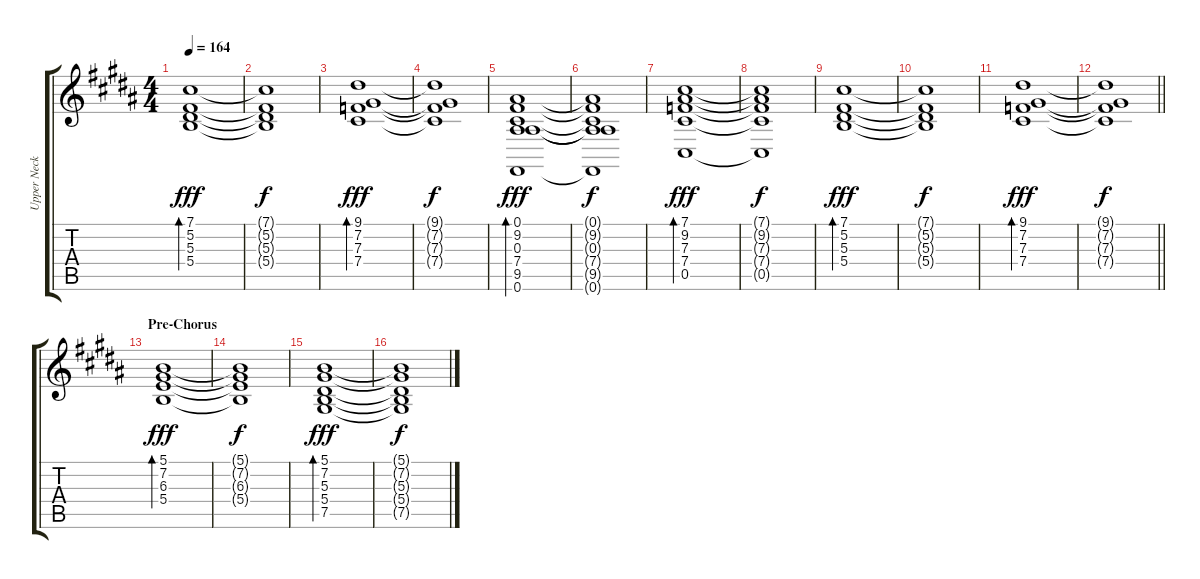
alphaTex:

\track ("Upper Neck (12-String)" "Upper Neck") {instrument synthstrings2}
\staff {score tabs}
\tuning (Gb4 Db4 Bb3 Gb3 Db3 Gb2) {hide}
\ts (4 4)
\tempo 164
\clef g2
\ks b
(7.1 5.2 5.3 5.4).1{bd 240 dy fff} |
(7.1{t} 5.2{t} 5.3{t} 5.4{t}).1{dy f} |
(9.1 7.2 7.3 7.4).1{bd 240 dy fff} |
(9.1{t} 7.2{t} 7.3{t} 7.4{t}).1{dy f} |
(0.1 9.2 0.3 7.4 9.5 0.6).1{bd 240 dy fff} |
(0.1{t} 9.2{t} 0.3{t} 7.4{t} 9.5{t} 0.6{t}).1{dy f} |
(7.1 9.2 7.3 7.4 0.5).1{bd 240 dy fff} |
(7.1{t} 9.2{t} 7.3{t} 7.4{t} 0.5{t}).1{dy f} |
(7.1 5.2 5.3 5.4).1{bd 240 dy fff} |
(7.1{t} 5.2{t} 5.3{t} 5.4{t}).1{dy f} |
(9.1 7.2 7.3 7.4).1{bd 240 dy fff} |
\barLineRight lightlight
(9.1{t} 7.2{t} 7.3{t} 7.4{t}).1{dy f} |
\section ("" "Pre-Chorus")
(5.1 7.2 6.3 5.4).1{bd 240 dy fff} |
(5.1{t} 7.2{t} 6.3{t} 5.4{t}).1{dy f} |
(5.1 7.2 5.3 5.4 7.5).1{bd 240 dy fff} |
(5.1{t} 7.2{t} 5.3{t} 5.4{t} 7.5{t}).1{dy f}
